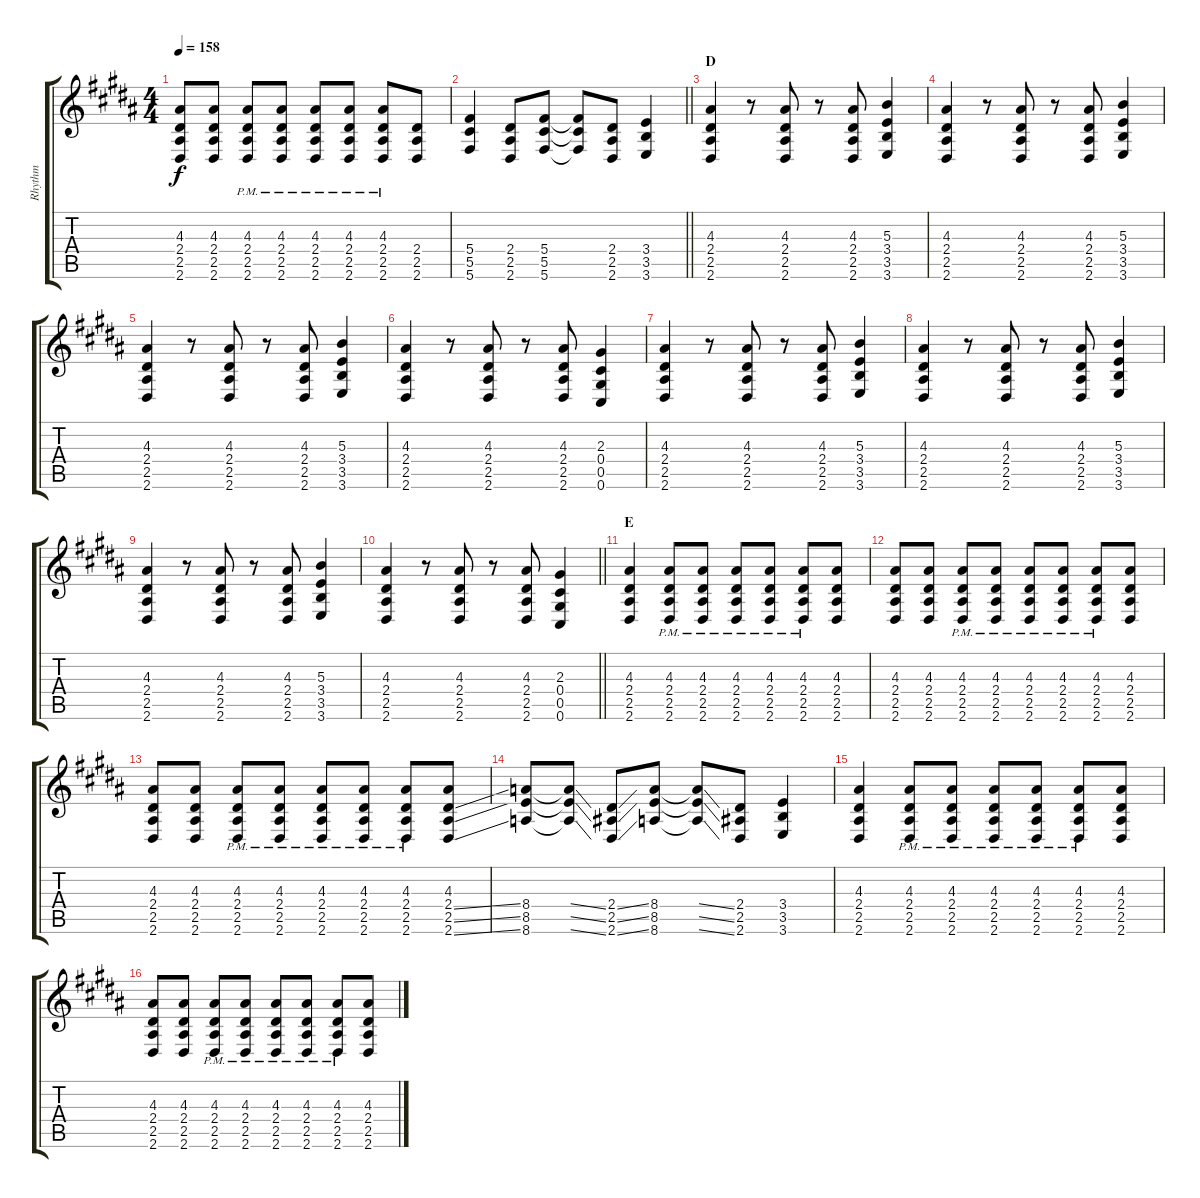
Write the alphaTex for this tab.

\track ("Rhythm" "Rhythm") {instrument distortionguitar}
\staff {score tabs}
\tuning (Eb4 Bb3 Gb3 Db3 Ab2 Db2) {hide}
\ts (4 4)
\tempo 158
\clef g2
\ks b
(4.3 2.4 2.5 2.6).8{dy f} (4.3 2.4 2.5 2.6).8 (4.3{pm} 2.4{pm} 2.5{pm} 2.6{pm}).8 (4.3{pm} 2.4{pm} 2.5{pm} 2.6{pm}).8 (4.3{pm} 2.4{pm} 2.5{pm} 2.6{pm}).8 (4.3{pm} 2.4{pm} 2.5{pm} 2.6{pm}).8 (4.3{pm} 2.4{pm} 2.5{pm} 2.6{pm}).8 (2.4 2.5 2.6).8 |
\barLineRight lightlight
\ks g#minor
(5.4 5.5 5.6).4 (2.4 2.5 2.6).8 (5.4 5.5 5.6).8 (5.4{t} 5.5{t} 5.6{t}).8 (2.4 2.5 2.6).8 (3.4 3.5 3.6).4 |
\section ("" "D")
\ks b
(4.3 2.4 2.5 2.6).4 r.8 (4.3 2.4 2.5 2.6).8 r.8 (4.3 2.4 2.5 2.6).8 (5.3 3.4 3.5 3.6).4 |
\ks g#minor
(4.3 2.4 2.5 2.6).4 r.8 (4.3 2.4 2.5 2.6).8 r.8 (4.3 2.4 2.5 2.6).8 (5.3 3.4 3.5 3.6).4 |
(4.3 2.4 2.5 2.6).4 r.8 (4.3 2.4 2.5 2.6).8 r.8 (4.3 2.4 2.5 2.6).8 (5.3 3.4 3.5 3.6).4 |
(4.3 2.4 2.5 2.6).4 r.8 (4.3 2.4 2.5 2.6).8 r.8 (4.3 2.4 2.5 2.6).8 (2.3 0.4 0.5 0.6).4 |
\ks b
(4.3 2.4 2.5 2.6).4 r.8 (4.3 2.4 2.5 2.6).8 r.8 (4.3 2.4 2.5 2.6).8 (5.3 3.4 3.5 3.6).4 |
\ks g#minor
(4.3 2.4 2.5 2.6).4 r.8 (4.3 2.4 2.5 2.6).8 r.8 (4.3 2.4 2.5 2.6).8 (5.3 3.4 3.5 3.6).4 |
(4.3 2.4 2.5 2.6).4 r.8 (4.3 2.4 2.5 2.6).8 r.8 (4.3 2.4 2.5 2.6).8 (5.3 3.4 3.5 3.6).4 |
\barLineRight lightlight
(4.3 2.4 2.5 2.6).4 r.8 (4.3 2.4 2.5 2.6).8 r.8 (4.3 2.4 2.5 2.6).8 (2.3 0.4 0.5 0.6).4 |
\section ("" "E")
\ks b
(4.3 2.4 2.5 2.6).4 (4.3{pm} 2.4{pm} 2.5{pm} 2.6{pm}).8 (4.3{pm} 2.4{pm} 2.5{pm} 2.6{pm}).8 (4.3{pm} 2.4{pm} 2.5{pm} 2.6{pm}).8 (4.3{pm} 2.4{pm} 2.5{pm} 2.6{pm}).8 (4.3{pm} 2.4{pm} 2.5{pm} 2.6{pm}).8 (4.3 2.4 2.5 2.6).8 |
\ks g#minor
(4.3 2.4 2.5 2.6).8 (4.3 2.4 2.5 2.6).8 (4.3{pm} 2.4{pm} 2.5{pm} 2.6{pm}).8 (4.3{pm} 2.4{pm} 2.5{pm} 2.6{pm}).8 (4.3{pm} 2.4{pm} 2.5{pm} 2.6{pm}).8 (4.3{pm} 2.4{pm} 2.5{pm} 2.6{pm}).8 (4.3{pm} 2.4{pm} 2.5{pm} 2.6{pm}).8 (4.3 2.4 2.5 2.6).8 |
\ks b
(4.3 2.4 2.5 2.6).8 (4.3 2.4 2.5 2.6).8 (4.3{pm} 2.4{pm} 2.5{pm} 2.6{pm}).8 (4.3{pm} 2.4{pm} 2.5{pm} 2.6{pm}).8 (4.3{pm} 2.4{pm} 2.5{pm} 2.6{pm}).8 (4.3{pm} 2.4{pm} 2.5{pm} 2.6{pm}).8 (4.3{pm} 2.4{pm} 2.5{pm} 2.6{pm}).8 (4.3 2.4{ss} 2.5{ss} 2.6{ss}).8 |
\ks g#minor
(8.4 8.5 8.6).8 (8.4{ss t} 8.5{ss t} 8.6{ss t}).8 (2.4{ss} 2.5{ss} 2.6{ss}).8 (8.4 8.5 8.6).8 (8.4{ss t} 8.5{ss t} 8.6{ss t}).8 (2.4 2.5 2.6).8 (3.4 3.5 3.6).4 |
\ks b
(4.3 2.4 2.5 2.6).4 (4.3{pm} 2.4{pm} 2.5{pm} 2.6{pm}).8 (4.3{pm} 2.4{pm} 2.5{pm} 2.6{pm}).8 (4.3{pm} 2.4{pm} 2.5{pm} 2.6{pm}).8 (4.3{pm} 2.4{pm} 2.5{pm} 2.6{pm}).8 (4.3{pm} 2.4{pm} 2.5{pm} 2.6{pm}).8 (4.3 2.4 2.5 2.6).8 |
\ks g#minor
(4.3 2.4 2.5 2.6).8 (4.3 2.4 2.5 2.6).8 (4.3{pm} 2.4{pm} 2.5{pm} 2.6{pm}).8 (4.3{pm} 2.4{pm} 2.5{pm} 2.6{pm}).8 (4.3{pm} 2.4{pm} 2.5{pm} 2.6{pm}).8 (4.3{pm} 2.4{pm} 2.5{pm} 2.6{pm}).8 (4.3{pm} 2.4{pm} 2.5{pm} 2.6{pm}).8 (4.3 2.4 2.5 2.6).8
